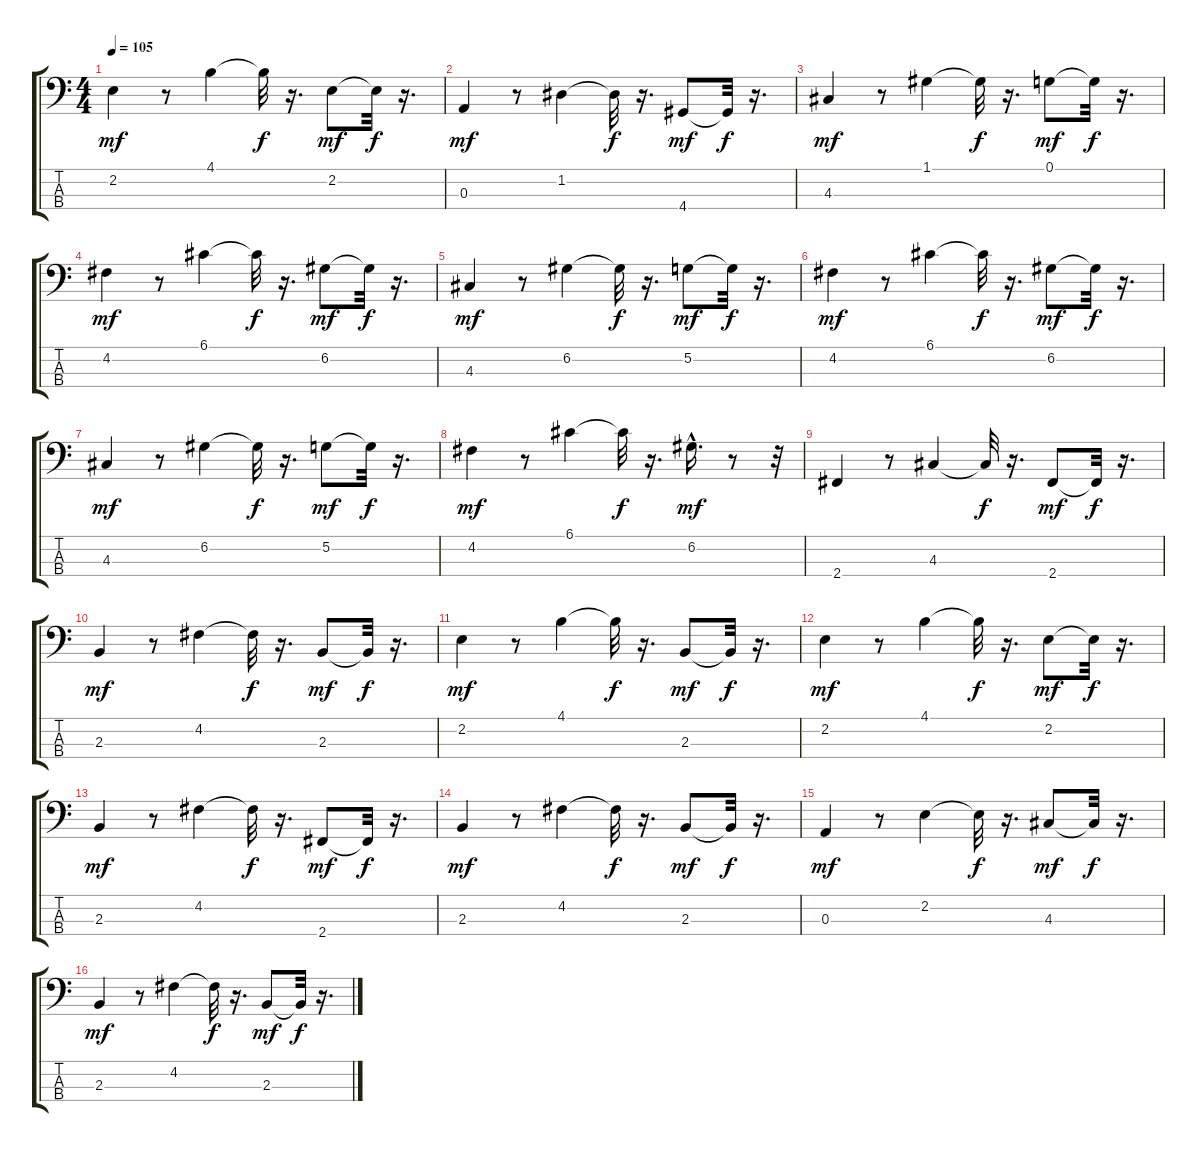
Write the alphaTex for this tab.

\track "" {instrument fretlessbass}
\staff {score tabs}
\tuning (G2 D2 A1 E1) {hide}
\ts (4 4)
\tempo 105
\clef f4
\ks c
2.2.4{dy mf} r.8 4.1.4 4.1{t}.32{dy f} r.16{d} 2.2.8{dy mf} 2.2{t}.32{dy f} r.16{d} |
0.3.4{dy mf} r.8 1.2.4 1.2{t}.32{dy f} r.16{d} 4.4.8{dy mf} 4.4{t}.32{dy f} r.16{d} |
4.3.4{dy mf} r.8 1.1.4 1.1{t}.32{dy f} r.16{d} 0.1.8{dy mf} 0.1{t}.32{dy f} r.16{d} |
4.2.4{dy mf} r.8 6.1.4 6.1{t}.32{dy f} r.16{d} 6.2.8{dy mf} 6.2{t}.32{dy f} r.16{d} |
4.3.4{dy mf} r.8 6.2.4 6.2{t}.32{dy f} r.16{d} 5.2.8{dy mf} 5.2{t}.32{dy f} r.16{d} |
4.2.4{dy mf} r.8 6.1.4 6.1{t}.32{dy f} r.16{d} 6.2.8{dy mf} 6.2{t}.32{dy f} r.16{d} |
4.3.4{dy mf} r.8 6.2.4 6.2{t}.32{dy f} r.16{d} 5.2.8{dy mf} 5.2{t}.32{dy f} r.16{d} |
4.2.4{dy mf} r.8 6.1.4 6.1{t}.32{dy f} r.16{d} 6.2{hac}.16{d dy mf} r.8 r.32 |
2.4.4 r.8 4.3.4 4.3{t}.32{dy f} r.16{d} 2.4.8{dy mf} 2.4{t}.32{dy f} r.16{d} |
2.3.4{dy mf} r.8 4.2.4 4.2{t}.32{dy f} r.16{d} 2.3.8{dy mf} 2.3{t}.32{dy f} r.16{d} |
2.2.4{dy mf} r.8 4.1.4 4.1{t}.32{dy f} r.16{d} 2.3.8{dy mf} 2.3{t}.32{dy f} r.16{d} |
2.2.4{dy mf} r.8 4.1.4 4.1{t}.32{dy f} r.16{d} 2.2.8{dy mf} 2.2{t}.32{dy f} r.16{d} |
2.3.4{dy mf} r.8 4.2.4 4.2{t}.32{dy f} r.16{d} 2.4.8{dy mf} 2.4{t}.32{dy f} r.16{d} |
2.3.4{dy mf} r.8 4.2.4 4.2{t}.32{dy f} r.16{d} 2.3.8{dy mf} 2.3{t}.32{dy f} r.16{d} |
0.3.4{dy mf} r.8 2.2.4 2.2{t}.32{dy f} r.16{d} 4.3.8{dy mf} 4.3{t}.32{dy f} r.16{d} |
2.3.4{dy mf} r.8 4.2.4 4.2{t}.32{dy f} r.16{d} 2.3.8{dy mf} 2.3{t}.32{dy f} r.16{d}
